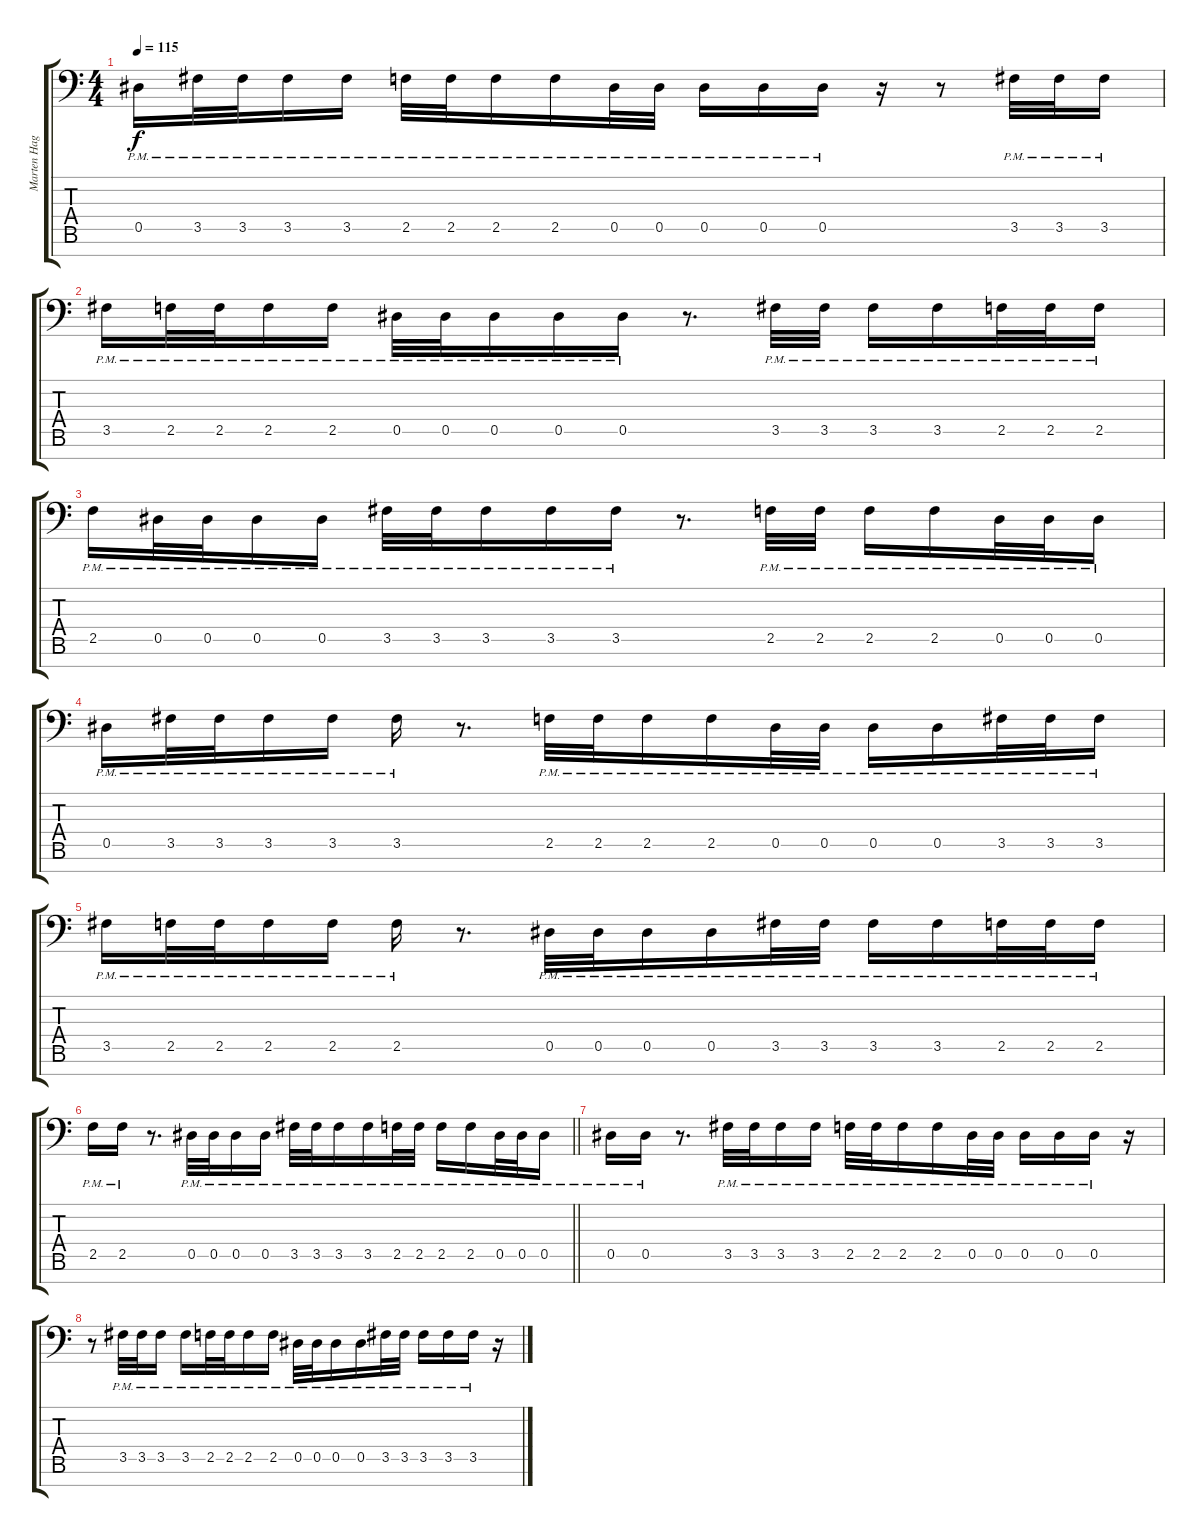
\track ("Marten Hagstrom (Guitar 2)" "Marten Hag") {instrument overdrivenguitar}
\staff {score tabs}
\tuning (Bb3 F3 Db3 Ab2 Eb2 Bb1 F1) {hide}
\ts (4 4)
\tempo 115
\clef f4
\ks c
0.5{pm}.16{dy f} 3.5{pm}.32 3.5{pm}.32 3.5{pm}.16 3.5{pm}.16 2.5{pm}.32 2.5{pm}.32 2.5{pm}.16 2.5{pm}.16 0.5{pm}.32 0.5{pm}.32 0.5{pm}.16 0.5{pm}.16 0.5{pm}.16 r.16 r.8 3.5{pm}.32 3.5{pm}.32 3.5{pm}.16 |
3.5{pm}.16 2.5{pm}.32 2.5{pm}.32 2.5{pm}.16 2.5{pm}.16 0.5{pm}.32 0.5{pm}.32 0.5{pm}.16 0.5{pm}.16 0.5{pm}.16 r.8{d} 3.5{pm}.32 3.5{pm}.32 3.5{pm}.16 3.5{pm}.16 2.5{pm}.32 2.5{pm}.32 2.5{pm}.16 |
2.5{pm}.16 0.5{pm}.32 0.5{pm}.32 0.5{pm}.16 0.5{pm}.16 3.5{pm}.32 3.5{pm}.32 3.5{pm}.16 3.5{pm}.16 3.5{pm}.16 r.8{d} 2.5{pm}.32 2.5{pm}.32 2.5{pm}.16 2.5{pm}.16 0.5{pm}.32 0.5{pm}.32 0.5{pm}.16 |
0.5{pm}.16 3.5{pm}.32 3.5{pm}.32 3.5{pm}.16 3.5{pm}.16 3.5{pm}.16 r.8{d} 2.5{pm}.32 2.5{pm}.32 2.5{pm}.16 2.5{pm}.16 0.5{pm}.32 0.5{pm}.32 0.5{pm}.16 0.5{pm}.16 3.5{pm}.32 3.5{pm}.32 3.5{pm}.16 |
3.5{pm}.16 2.5{pm}.32 2.5{pm}.32 2.5{pm}.16 2.5{pm}.16 2.5{pm}.16 r.8{d} 0.5{pm}.32 0.5{pm}.32 0.5{pm}.16 0.5{pm}.16 3.5{pm}.32 3.5{pm}.32 3.5{pm}.16 3.5{pm}.16 2.5{pm}.32 2.5{pm}.32 2.5{pm}.16 |
\barLineRight lightlight
2.5{pm}.16 2.5{pm}.16 r.8{d} 0.5{pm}.32 0.5{pm}.32 0.5{pm}.16 0.5{pm}.16 3.5{pm}.32 3.5{pm}.32 3.5{pm}.16 3.5{pm}.16 2.5{pm}.32 2.5{pm}.32 2.5{pm}.16 2.5{pm}.16 0.5{pm}.32 0.5{pm}.32 0.5{pm}.16 |
0.5{pm}.16 0.5{pm}.16 r.8{d} 3.5{pm}.32 3.5{pm}.32 3.5{pm}.16 3.5{pm}.16 2.5{pm}.32 2.5{pm}.32 2.5{pm}.16 2.5{pm}.16 0.5{pm}.32 0.5{pm}.32 0.5{pm}.16 0.5{pm}.16 0.5{pm}.16 r.16 |
r.8 3.5{pm}.32 3.5{pm}.32 3.5{pm}.16 3.5{pm}.16 2.5{pm}.32 2.5{pm}.32 2.5{pm}.16 2.5{pm}.16 0.5{pm}.32 0.5{pm}.32 0.5{pm}.16 0.5{pm}.16 3.5{pm}.32 3.5{pm}.32 3.5{pm}.16 3.5{pm}.16 3.5{pm}.16 r.16
